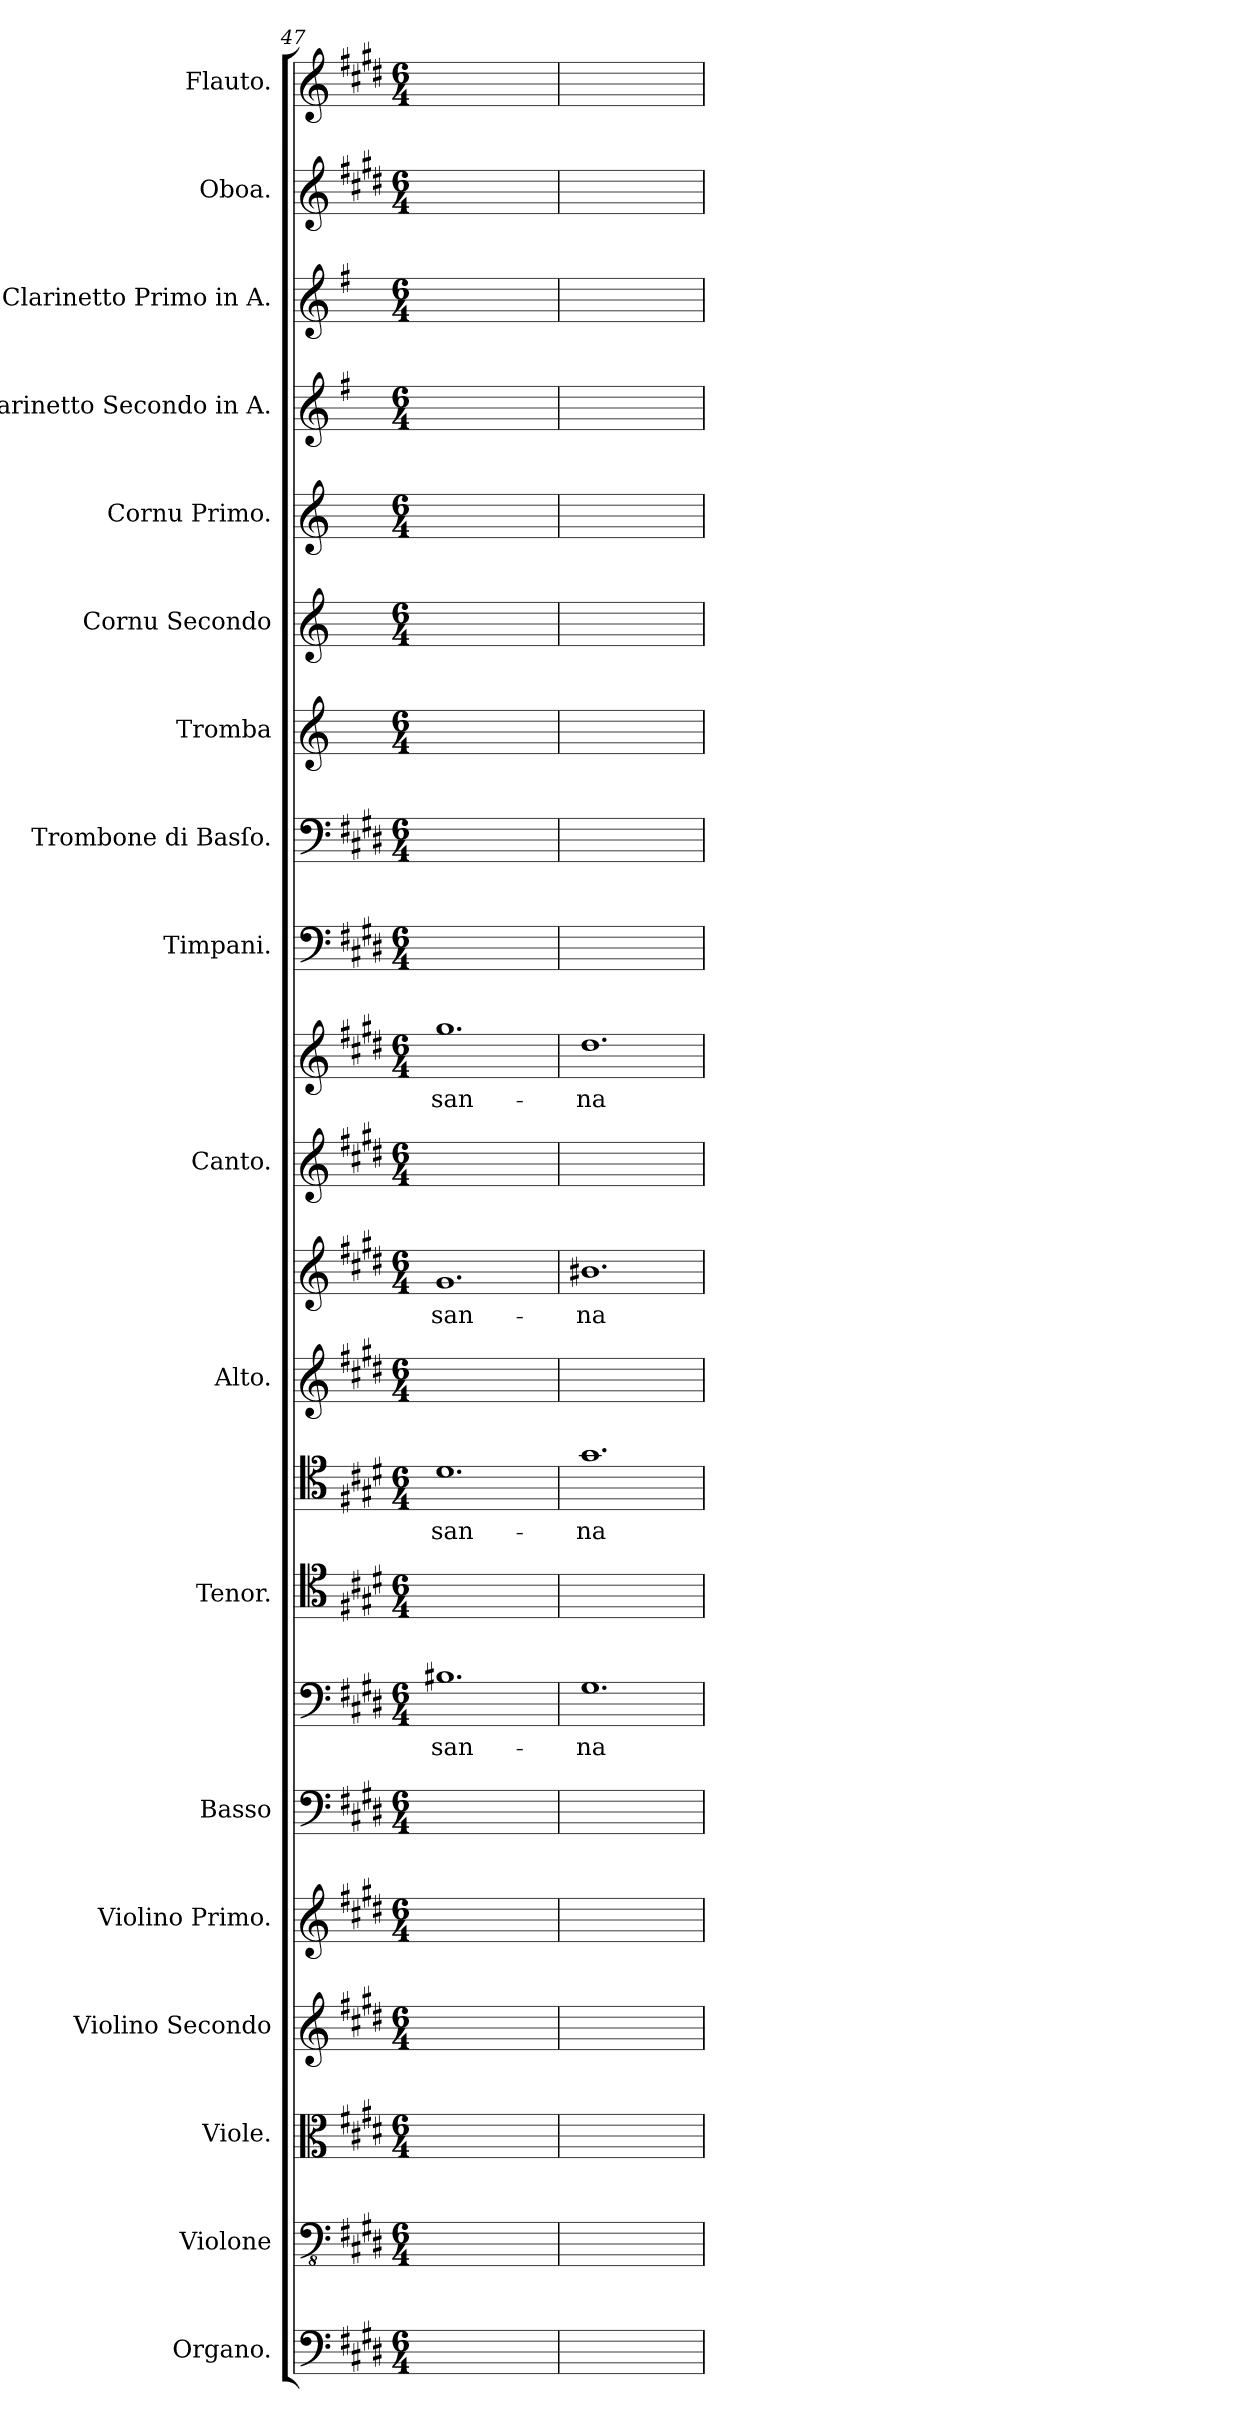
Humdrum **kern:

**kern	**kern	**kern	**kern	**kern	**kern	**kern	**text	**kern	**kern	**text	**kern	**kern	**text	**kern	**kern	**text	**kern	**kern	**kern	**kern	**kern	**kern	**kern	**kern	**kern
*part22	*part21	*part20	*part19	*part18	*part17	*part16	*part16	*part15	*part14	*part14	*part13	*part12	*part12	*part11	*part10	*part10	*part9	*part8	*part7	*part6	*part5	*part4	*part3	*part2	*part1
*staff22	*staff21	*staff20	*staff19	*staff18	*staff17	*staff16	*staff16	*staff15	*staff14	*staff14	*staff13	*staff12	*staff12	*staff11	*staff10	*staff10	*staff9	*staff8	*staff7	*staff6	*staff5	*staff4	*staff3	*staff2	*staff1
*I"Organo.	*I"Violone	*I"Viole.	*I"Violino Secondo	*I"Violino Primo.	*I"Basso	*	*	*I"Tenor.	*	*	*I"Alto.	*	*	*I"Canto.	*	*	*I"Timpani.	*I"Trombone di Basſo.	*I"Tromba	*I"Cornu Secondo	*I"Cornu Primo.	*I"Clarinetto Secondo in A.	*I"Clarinetto Primo in A.	*I"Oboa.	*I"Flauto.
*I'org	*I'vlne	*	*I'vl 2	*I'vl 1	*I'B	*	*	*I'T	*	*	*I'A	*	*	*I'C	*	*	*I'timp	*	*I'tr	*I'cor 2	*I'cor 1	*I'cl 2 in A	*I'cl 1 in A	*I'ob	*I'fl
*clefF4	*clefFv4	*clefC3	*clefG2	*clefG2	*clefF4	*clefF4	*	*clefC4	*clefC4	*	*clefG2	*clefG2	*	*clefG2	*clefG2	*	*clefF4	*clefF4	*clefG2	*clefG2	*clefG2	*clefG2	*clefG2	*clefG2	*clefG2
*	*	*	*	*	*	*	*	*	*	*	*	*	*	*	*	*	*	*	*ITrd-2c-4	*ITrd5c8	*ITrd5c8	*ITrd2c3	*ITrd2c3	*	*
*k[f#c#g#d#]	*k[f#c#g#d#]	*k[f#c#g#d#]	*k[f#c#g#d#]	*k[f#c#g#d#]	*k[f#c#g#d#]	*k[f#c#g#d#]	*	*k[f#c#g#d#]	*k[f#c#g#d#]	*	*k[f#c#g#d#]	*k[f#c#g#d#]	*	*k[f#c#g#d#]	*k[f#c#g#d#]	*	*k[f#c#g#d#]	*k[f#c#g#d#]	*k[f#c#g#d#]	*k[f#c#g#d#]	*k[f#c#g#d#]	*k[f#c#g#d#]	*k[f#c#g#d#]	*k[f#c#g#d#]	*k[f#c#g#d#]
*M6/4	*M6/4	*M6/4	*M6/4	*M6/4	*M6/4	*M6/4	*	*M6/4	*M6/4	*	*M6/4	*M6/4	*	*M6/4	*M6/4	*	*M6/4	*M6/4	*M6/4	*M6/4	*M6/4	*M6/4	*M6/4	*M6/4	*M6/4
=47	=47	=47	=47	=47	=47	=47	=47	=47	=47	=47	=47	=47	=47	=47	=47	=47	=47	=47	=47	=47	=47	=47	=47	=47	=47
1.ryy	1.ryy	1.ryy	1.ryy	1.ryy	1.ryy	1.B#X	-san-	1.ryy	1.d#	-san-	1.ryy	1.g#	-san-	1.ryy	1.gg#	-san-	1.ryy	1.ryy	1.ryy	1.ryy	1.ryy	1.ryy	1.ryy	1.ryy	1.ryy
=48	=48	=48	=48	=48	=48	=48	=48	=48	=48	=48	=48	=48	=48	=48	=48	=48	=48	=48	=48	=48	=48	=48	=48	=48	=48
1.ryy	1.ryy	1.ryy	1.ryy	1.ryy	1.ryy	1.G#	-na	1.ryy	1.g#	-na	1.ryy	1.b#X	-na	1.ryy	1.dd#	-na	1.ryy	1.ryy	1.ryy	1.ryy	1.ryy	1.ryy	1.ryy	1.ryy	1.ryy
=	=	=	=	=	=	=	=	=	=	=	=	=	=	=	=	=	=	=	=	=	=	=	=	=	=
*-	*-	*-	*-	*-	*-	*-	*-	*-	*-	*-	*-	*-	*-	*-	*-	*-	*-	*-	*-	*-	*-	*-	*-	*-	*-
